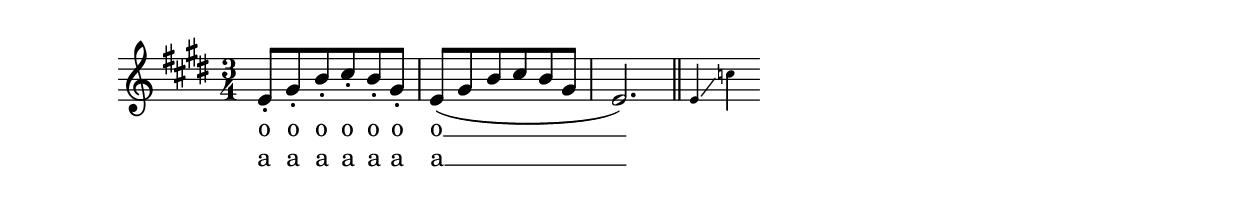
\transpose %{OOoLilyPondCustom1%}c c%{OOoLilyPondEnd%}
{
  %{OOoLilyPondCode%}% Example for music notation with lyrics.
  % Smaller notes are used to indicate the targeted pitch range of the exercise
  % Documentation about vocal music:
  % http://lilypond.org/doc/stable/Documentation/notation/vocal-music
  
  % Use the "Custom 1" to transpose your music expression. E. g. try "e a'".
  
  \relative e' {
    \time 3/4 \key e \major
    e8-. gis-. b-. cis-. b-. gis-. 
    e8( gis b cis b gis
    e2.)
    \bar "||"
    \set fontSize = #-4
    e4 \glissando c'
  }
  \addlyrics {
    o o o o o o
    o __ "" ""
  }
  \addlyrics {
    a a a a a a
    a __ "" ""
  }
  %{OOoLilyPondEnd%}
}

#(set-global-staff-size #!OOoLilyPondStaffSize!# 20 #!OOoLilyPondEnd!#)
#(define version-seen #t)  

\paper {
  ragged-right = ##t
  line-width = %{OOoLilyPondLineWidth%}17 \cm%{OOoLilyPondEnd%}

  #(define fonts
     (make-pango-font-tree
      "TeXGyreSchola"           ; adjust this font name according to your needs
      "TeXGyreHeros"            ; adjust this font name according to your needs
      "TeXGyreCursor"           ; adjust this font name according to your needs
      (/ staff-height pt 20)))
}                              % Those 3 font families have to be installed on your system

\layout {
  indent = #0
  \context {
    \Score
    \remove "Bar_number_engraver"
  }
}

% %{OOoLilyPondCustom1Label%}Transpose:%{OOoLilyPondEnd%}